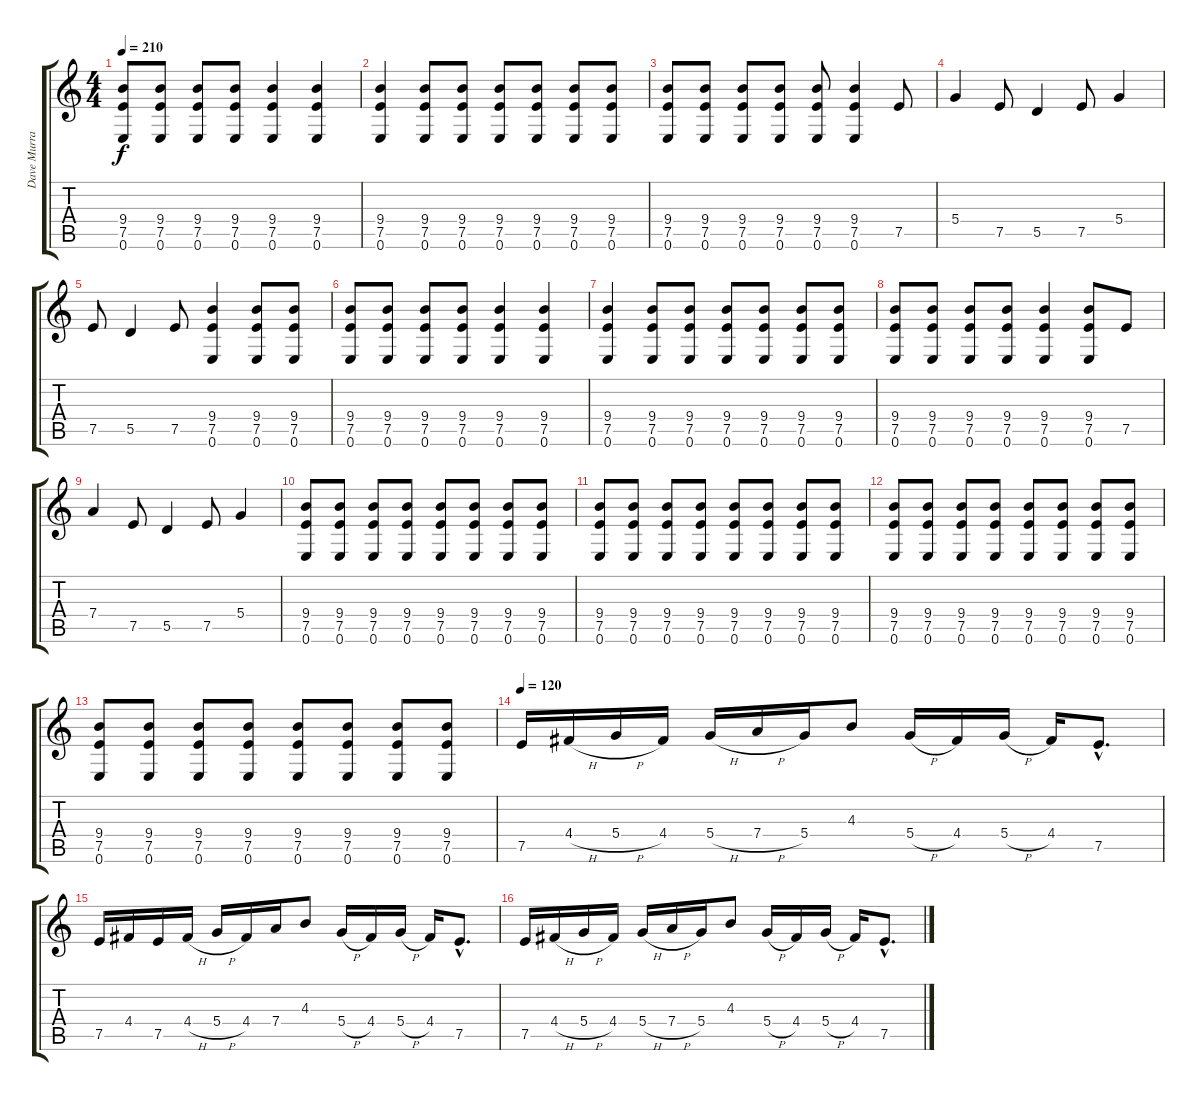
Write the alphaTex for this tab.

\track ("Dave Murray" "Dave Murra") {instrument distortionguitar}
\staff {score tabs}
\tuning (E4 B3 G3 D3 A2 E2) {hide}
\ts (4 4)
\tempo 210
\clef g2
\ks c
(9.4 7.5 0.6).8{dy f} (9.4 7.5 0.6).8 (9.4 7.5 0.6).8 (9.4 7.5 0.6).8 (9.4 7.5 0.6).4 (9.4 7.5 0.6).4 |
(9.4 7.5 0.6).4 (9.4 7.5 0.6).8 (9.4 7.5 0.6).8 (9.4 7.5 0.6).8 (9.4 7.5 0.6).8 (9.4 7.5 0.6).8 (9.4 7.5 0.6).8 |
(9.4 7.5 0.6).8 (9.4 7.5 0.6).8 (9.4 7.5 0.6).8 (9.4 7.5 0.6).8 (9.4 7.5 0.6).8 (9.4 7.5 0.6).4 7.5.8 |
5.4.4 7.5.8 5.5.4 7.5.8 5.4.4 |
7.5.8 5.5.4 7.5.8 (9.4 7.5 0.6).4 (9.4 7.5 0.6).8 (9.4 7.5 0.6).8 |
(9.4 7.5 0.6).8 (9.4 7.5 0.6).8 (9.4 7.5 0.6).8 (9.4 7.5 0.6).8 (9.4 7.5 0.6).4 (9.4 7.5 0.6).4 |
(9.4 7.5 0.6).4 (9.4 7.5 0.6).8 (9.4 7.5 0.6).8 (9.4 7.5 0.6).8 (9.4 7.5 0.6).8 (9.4 7.5 0.6).8 (9.4 7.5 0.6).8 |
(9.4 7.5 0.6).8 (9.4 7.5 0.6).8 (9.4 7.5 0.6).8 (9.4 7.5 0.6).8 (9.4 7.5 0.6).4 (9.4 7.5 0.6).8 7.5.8 |
7.4.4 7.5.8 5.5.4 7.5.8 5.4.4 |
(9.4 7.5 0.6).8 (9.4 7.5 0.6).8 (9.4 7.5 0.6).8 (9.4 7.5 0.6).8 (9.4 7.5 0.6).8 (9.4 7.5 0.6).8 (9.4 7.5 0.6).8 (9.4 7.5 0.6).8 |
(9.4 7.5 0.6).8 (9.4 7.5 0.6).8 (9.4 7.5 0.6).8 (9.4 7.5 0.6).8 (9.4 7.5 0.6).8 (9.4 7.5 0.6).8 (9.4 7.5 0.6).8 (9.4 7.5 0.6).8 |
(9.4 7.5 0.6).8 (9.4 7.5 0.6).8 (9.4 7.5 0.6).8 (9.4 7.5 0.6).8 (9.4 7.5 0.6).8 (9.4 7.5 0.6).8 (9.4 7.5 0.6).8 (9.4 7.5 0.6).8 |
(9.4 7.5 0.6).8 (9.4 7.5 0.6).8 (9.4 7.5 0.6).8 (9.4 7.5 0.6).8 (9.4 7.5 0.6).8 (9.4 7.5 0.6).8 (9.4 7.5 0.6).8 (9.4 7.5 0.6).8 |
\tempo 120
7.5.16 4.4{h}.16 5.4{h}.16 4.4.16 5.4{h}.16 7.4{h}.16 5.4.16 4.3.8 5.4{h}.16 4.4.16 5.4{h}.16 4.4.16 7.5{hac}.8{d} |
7.5.16 4.4.16 7.5.16 4.4{h}.16 5.4{h}.16 4.4.16 7.4.16 4.3.8 5.4{h}.16 4.4.16 5.4{h}.16 4.4.16 7.5{hac}.8{d} |
7.5.16 4.4{h}.16 5.4{h}.16 4.4.16 5.4{h}.16 7.4{h}.16 5.4.16 4.3.8 5.4{h}.16 4.4.16 5.4{h}.16 4.4.16 7.5{hac}.8{d}
